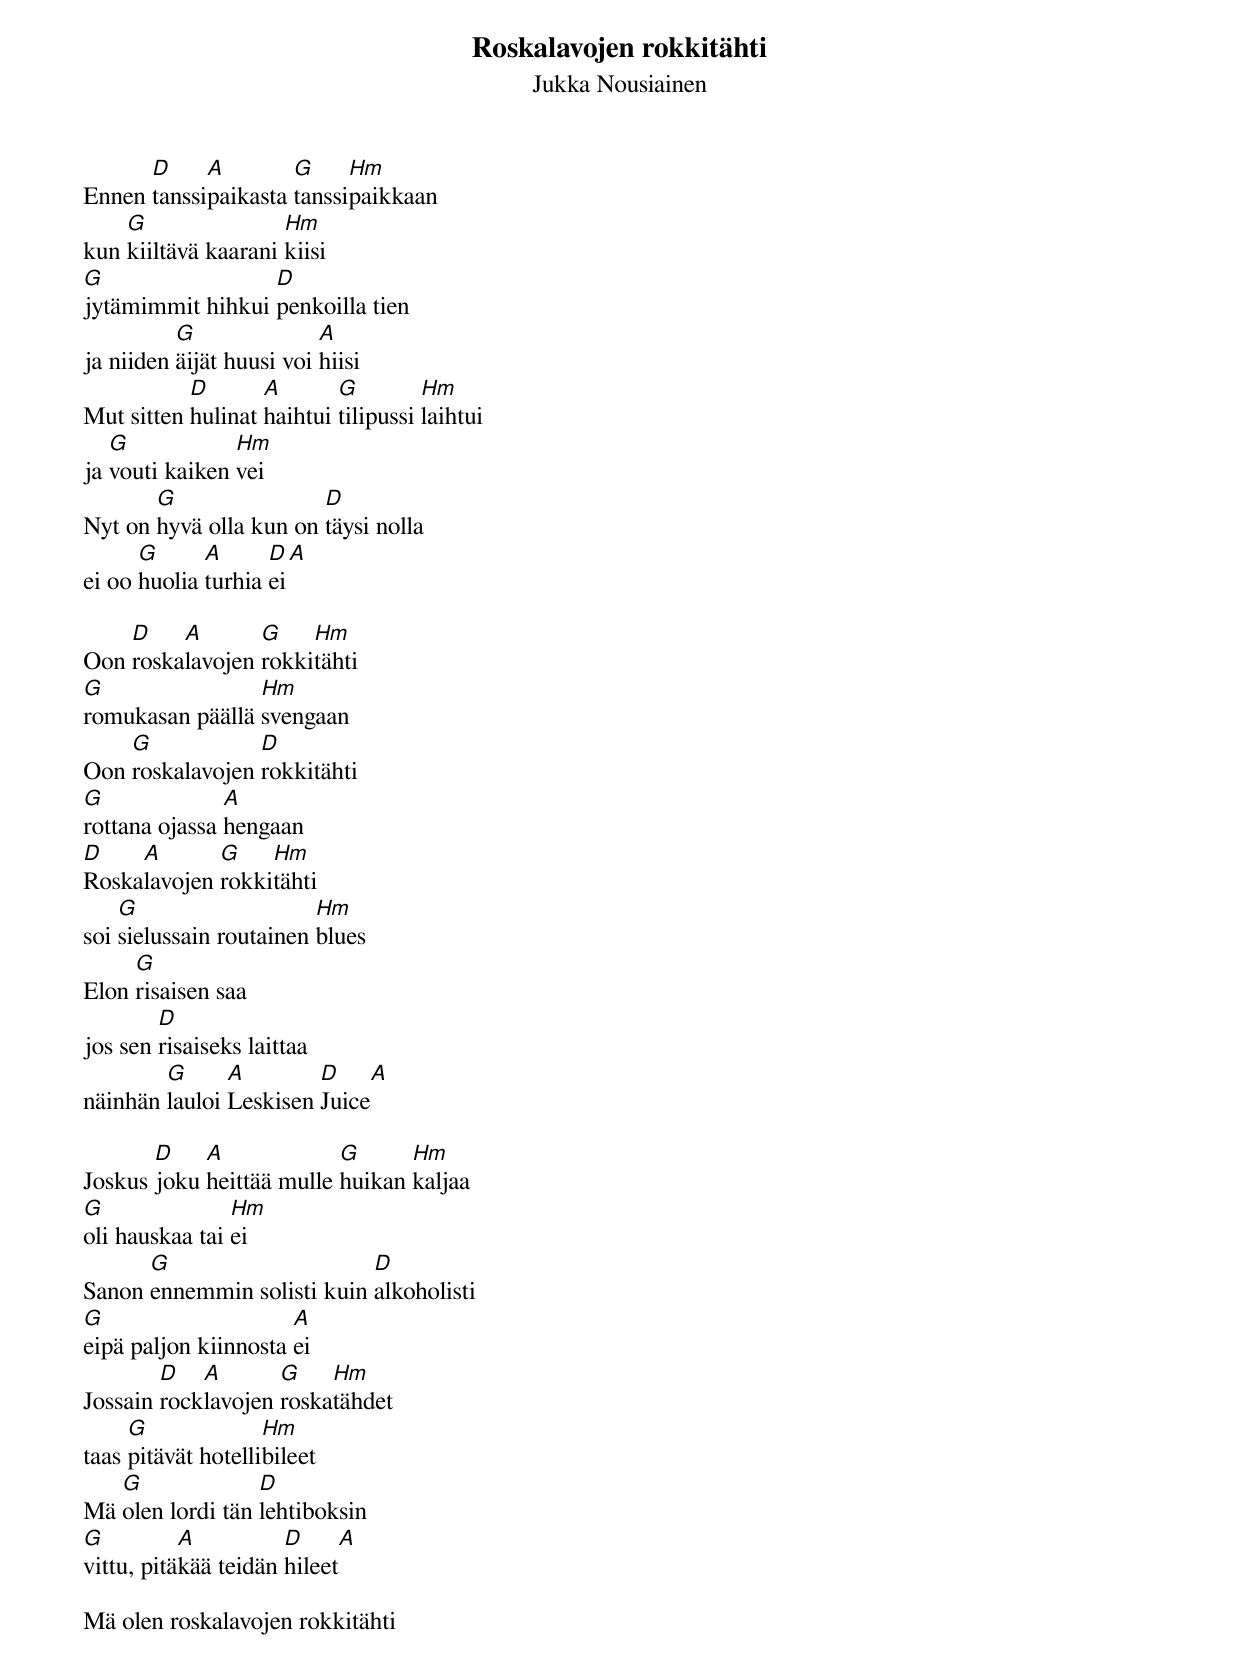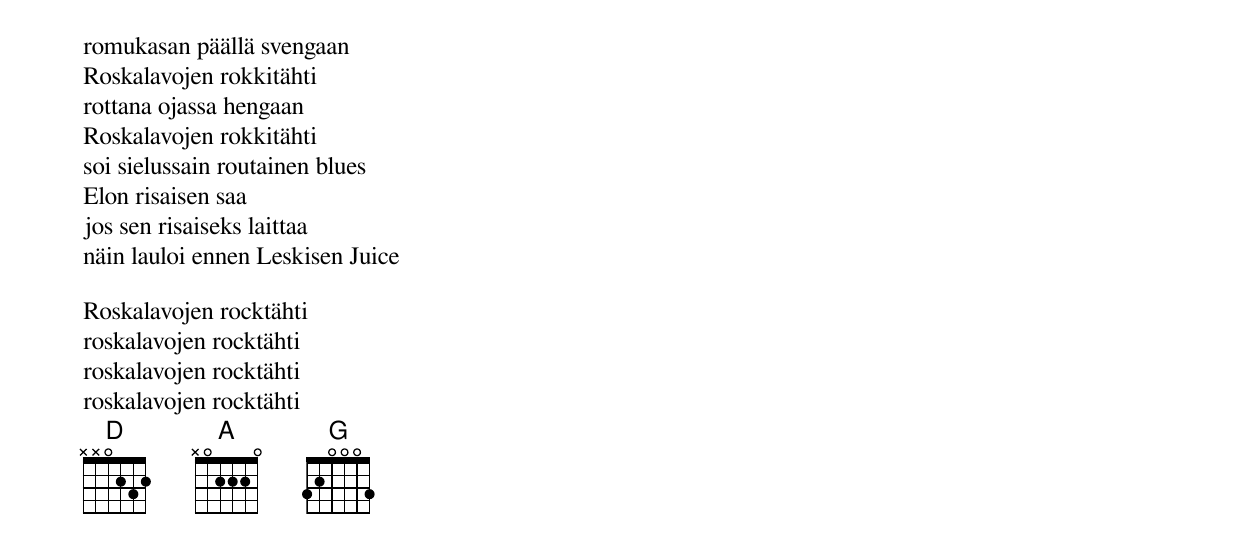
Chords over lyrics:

Roskalavojen rokkitähti
Jukka Nousiainen

      D     A        G     Hm
Ennen tanssipaikasta tanssipaikkaan
    G                Hm
kun kiiltävä kaarani kiisi
G                 D
jytämimmit hihkui penkoilla tien
          G               A
ja niiden äijät huusi voi hiisi
           D       A       G         Hm
Mut sitten hulinat haihtui tilipussi laihtui
   G            Hm
ja vouti kaiken vei
       G                D
Nyt on hyvä olla kun on täysi nolla
      G      A      D    A
ei oo huolia turhia ei

    D    A       G    Hm
Oon roskalavojen rokkitähti
G                Hm
romukasan päällä svengaan
    G            D
Oon roskalavojen rokkitähti
G              A
rottana ojassa hengaan
D    A       G    Hm
Roskalavojen rokkitähti
    G                    Hm
soi sielussain routainen blues
     G
Elon risaisen saa
        D
jos sen risaiseks laittaa
        G      A        D       A
näinhän lauloi Leskisen Juice

       D    A             G      Hm
Joskus joku heittää mulle huikan kaljaa
G               Hm
oli hauskaa tai ei
      G                     D
Sanon ennemmin solisti kuin alkoholisti
G                     A
eipä paljon kiinnosta ei
        D   A       G    Hm
Jossain rocklavojen roskatähdet
     G              Hm
taas pitävät hotellibileet
   G              D
Mä olen lordi tän lehtiboksin
G          A          D       A
vittu, pitäkää teidän hileet

Mä olen roskalavojen rokkitähti
romukasan päällä svengaan
Roskalavojen rokkitähti
rottana ojassa hengaan
Roskalavojen rokkitähti
soi sielussain routainen blues
Elon risaisen saa
jos sen risaiseks laittaa
näin lauloi ennen Leskisen Juice

Roskalavojen rocktähti
roskalavojen rocktähti
roskalavojen rocktähti
roskalavojen rocktähti
